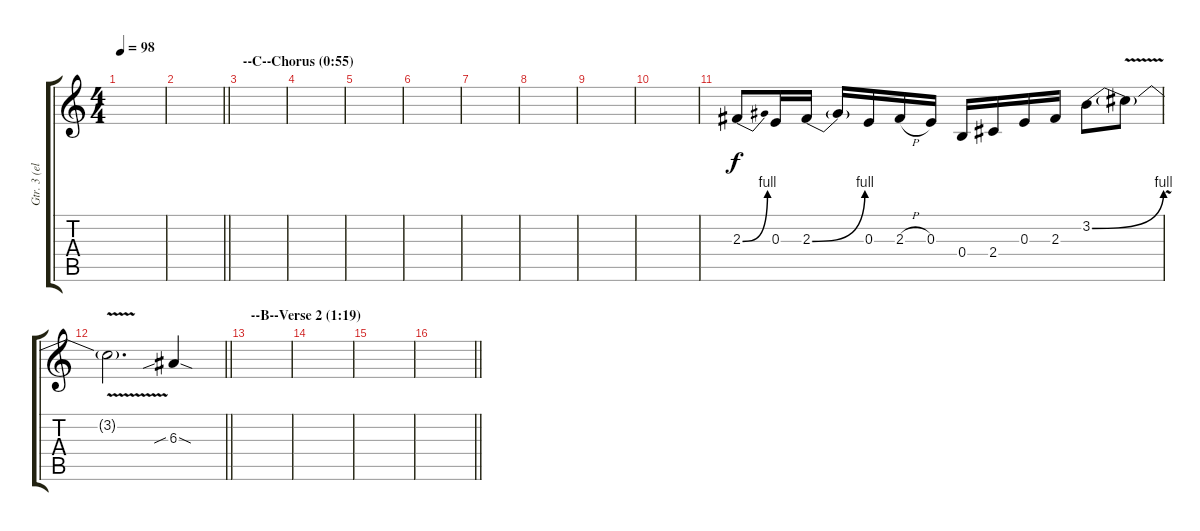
\track ("Gtr. 3 (elec. w/dist.)" "Gtr. 3 (el") {instrument distortionguitar}
\staff {score tabs}
\tuning (Db4 Ab3 E3 B2 Gb2 Db2) {hide}
\ts (4 4)
\tempo 98
\clef g2
\ks c
|
\barLineRight lightlight
|
\section ("" "--C--Chorus (0:55)")
|
|
|
|
|
|
|
|
2.3{be (bend 0 0 60 4)}.8 0.3.16 2.3{be (bend 0 0 60 4)}.16 2.3{t}.16 0.3.16 2.3{h}.16 0.3.16 0.4.16 2.4.16 0.3.16 2.3.16 3.2{be (bend 0 0 60 4)}.8 3.2{v t}.8 |
\barLineRight lightlight
3.2{t}.2{d} 6.3{sib sod}.4 |
\section ("" "--B--Verse 2 (1:19)")
|
|
|
\barLineRight lightlight
